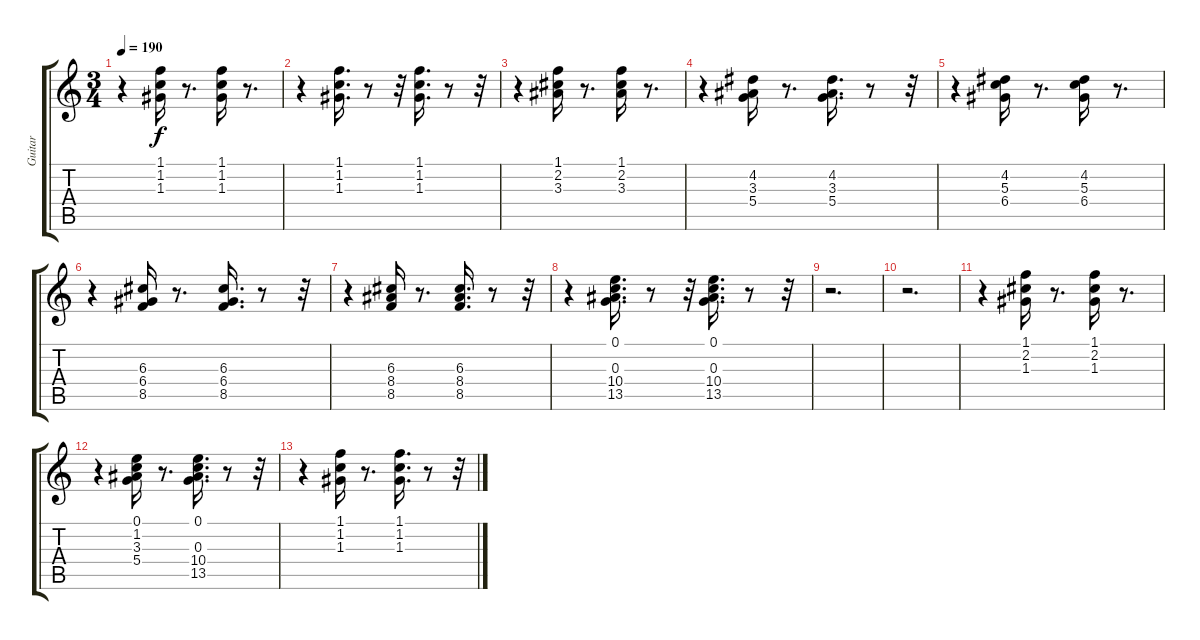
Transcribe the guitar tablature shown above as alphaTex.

\track ("Guitar" "Guitar") {instrument acousticguitarsteel}
\staff {score tabs}
\tuning (E4 B3 G3 D3 A2 E2) {hide}
\ts (3 4)
\tempo 190
\clef g2
\ks c
r.4{dy f} (1.1 1.2 1.3).16 r.8{d} (1.1 1.2 1.3).16 r.8{d} |
r.4 (1.1 1.2 1.3).16{d} r.8 r.32 (1.1 1.2 1.3).16{d} r.8 r.32 |
r.4 (1.1 2.2 3.3).16 r.8{d} (1.1 2.2 3.3).16 r.8{d} |
r.4 (4.2 3.3 5.4).16 r.8{d} (4.2 3.3 5.4).16{d} r.8 r.32 |
r.4 (4.2 5.3 6.4).16 r.8{d} (4.2 5.3 6.4).16 r.8{d} |
r.4 (6.3 6.4 8.5).16 r.8{d} (6.3 6.4 8.5).16{d} r.8 r.32 |
r.4 (6.3 8.4 8.5).16 r.8{d} (6.3 8.4 8.5).16{d} r.8 r.32 |
r.4 (0.1 0.3 10.4 13.5).16{d} r.8 r.32 (0.1 0.3 10.4 13.5).16{d} r.8 r.32 |
r.2{d} |
r.2{d} |
r.4 (1.1 2.2 1.3).16 r.8{d} (1.1 2.2 1.3).16 r.8{d} |
r.4 (0.1 1.2 3.3 5.4).16 r.8{d} (0.1 0.3 10.4 13.5).16{d} r.8 r.32 |
r.4 (1.1 1.2 1.3).16 r.8{d} (1.1 1.2 1.3).16{d} r.8 r.32
